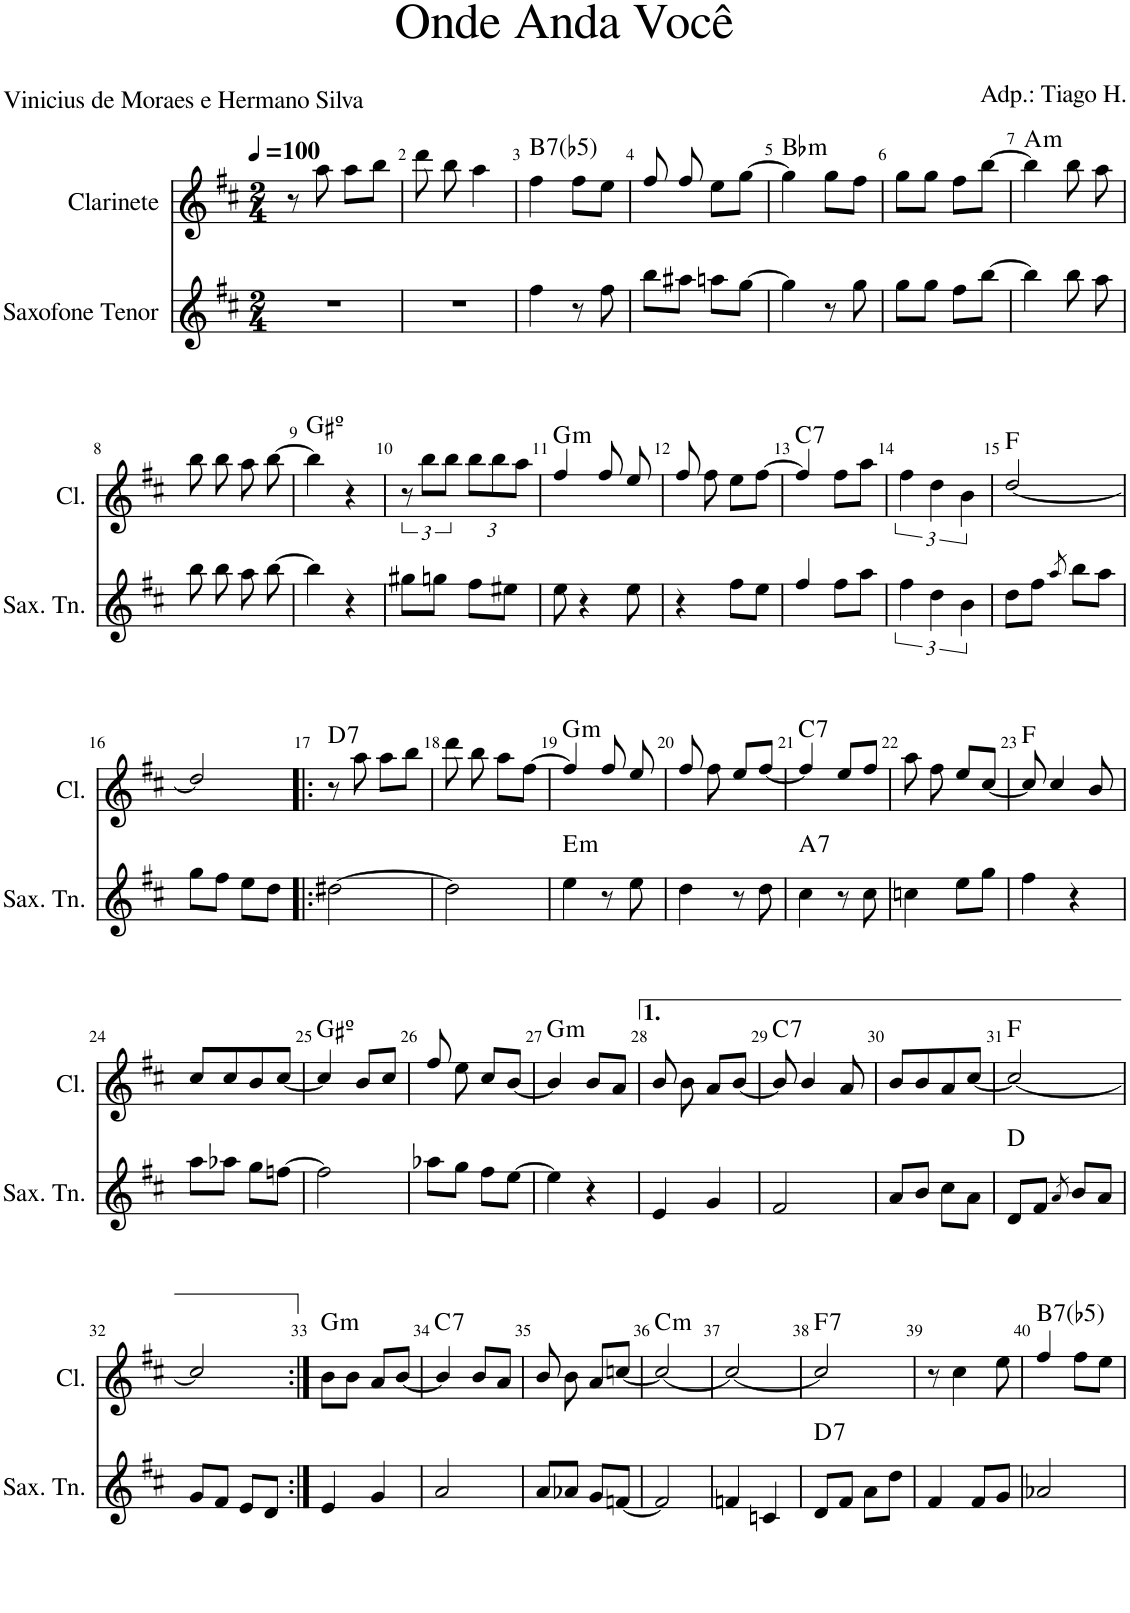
**kern	**harte	**kern	**harte
*part2	*part2	*part1	*part1
*staff2	*	*staff1	*
*I"Saxofone Tenor	*	*I"Clarinete	*
*I'Sax. Tn.	*	*I'Cl.	*
*clefG2	*	*clefG2	*
*Trd8c14	*	*Trd1c2	*
*k[f#c#]	*	*k[f#c#]	*
*M2/4	*	*M2/4	*
*MM100	*	*MM100	*
=1	=1	=1	=1
2r	.	8r	.
.	.	8aa\	.
.	.	8aa\L	.
.	.	8bb\J	.
=2	=2	=2	=2
2r	.	8ddd\	.
.	.	8bb\	.
.	.	4aa\	.
=3	=3	=3	=3
!	!	!	!LO:H:kt=7
4ff#\	.	4ff#\	B:(3,b5,b7)
8r	.	8ff#\L	.
8ff#\	.	8ee\J	.
=4	=4	=4	=4
8bb\L	.	8ff#/	.
8aa#X\J	.	8ff#/	.
8aan\L	.	8ee\L	.
[8gg\J	.	[8gg\J	.
=5	=5	=5	=5
!	!	!	!LO:H:kt=m
4gg\]	.	4gg\]	Bb:min
8r	.	8gg\L	.
8gg\	.	8ff#\J	.
=6	=6	=6	=6
8gg\L	.	8gg\L	.
8gg\J	.	8gg\J	.
8ff#\L	.	8ff#\L	.
[8bb\J	.	[8bb\J	.
=7	=7	=7	=7
!	!	!	!LO:H:kt=m
4bb\]	.	4bb\]	A:min
8bb\	.	8bb\	.
8aa\	.	8aa\	.
!!LO:LB:g=z
=8	=8	=8	=8
8bb\	.	8bb\	.
8bb\	.	8bb\	.
8aa\	.	8aa\	.
[8bb\	.	[8bb\	.
=9	=9	=9	=9
!	!	!	!LO:H:kt=º
4bb\]	.	4bb\]	.
4r	.	4r	.
=10	=10	=10	=10
8gg#X\L	.	12r	.
.	.	12bb\L	.
8ggn\J	.	.	.
.	.	12bb\J	.
*	*	*Xbrackettup	*
8ff#\L	.	12bb\L	.
.	.	12bb\	.
8ee#X\J	.	.	.
.	.	12aa\J	.
=11	=11	=11	=11
!	!	!	!LO:H:kt=m
8ee\	.	4ff#/	G:min
4r	.	.	.
.	.	8ff#/	.
8ee\	.	8ee/	.
=12	=12	=12	=12
4r	.	8ff#/	.
.	.	8ff#\	.
8ff#\L	.	8ee\L	.
8ee\J	.	[8ff#\J	.
=13	=13	=13	=13
!	!	!	!LO:H:kt=7
4ff#/	.	4ff#/]	C:7
8ff#\L	.	8ff#\L	.
8aa\J	.	8aa\J	.
=14	=14	=14	=14
*	*	*brackettup	*
6ff#\	.	6ff#\	.
6dd\	.	6dd\	.
6b\	.	6b\	.
=15	=15	=15	=15
8dd\L	.	[2dd/	F:maj
8ff#\J	.	.	.
8qaa/	.	.	.
8bb\L	.	.	.
8aa\J	.	.	.
!!LO:LB:g=z
=16	=16	=16	=16
8gg\L	.	2dd/]	.
8ff#\J	.	.	.
8ee\L	.	.	.
8dd\J	.	.	.
=17!|:	=17!|:	=17!|:	=17!|:
!	!	!	!LO:H:kt=7
[2dd#X\	.	8r	D:7
.	.	8aa\	.
.	.	8aa\L	.
.	.	8bb\J	.
=18	=18	=18	=18
2dd#\]	.	8ddd\	.
.	.	8bb\	.
.	.	8aa\L	.
.	.	[8ff#\J	.
=19	=19	=19	=19
!	!LO:H:kt=m	!	!LO:H:kt=m
4ee\	E:min	4ff#/]	G:min
8r	.	8ff#/	.
8ee\	.	8ee/	.
=20	=20	=20	=20
4dd\	.	8ff#/	.
.	.	8ff#\	.
8r	.	8ee/L	.
8dd\	.	[8ff#/J	.
=21	=21	=21	=21
!	!LO:H:kt=7	!	!LO:H:kt=7
4cc#\	A:7	4ff#/]	C:7
8r	.	8ee/L	.
8cc#\	.	8ff#/J	.
=22	=22	=22	=22
4ccn\	.	8aa\	.
.	.	8ff#\	.
8ee\L	.	8ee/L	.
8gg\J	.	[8cc#/J	.
=23	=23	=23	=23
4ff#\	.	8cc#/]	F:maj
.	.	4cc#/	.
4r	.	.	.
.	.	8b/	.
!!LO:LB:g=z
=24	=24	=24	=24
8aa\L	.	8cc#/L	.
8aa-X\J	.	8cc#/	.
8gg\L	.	8b/	.
[8ffn\J	.	[8cc#/J	.
=25	=25	=25	=25
!	!	!	!LO:H:kt=º
2ff\]	.	4cc#/]	.
.	.	8b/L	.
.	.	8cc#/J	.
=26	=26	=26	=26
8aa-X\L	.	8ff#/	.
8gg\J	.	8ee\	.
8ff#\L	.	8cc#/L	.
[8ee\J	.	[8b/J	.
=27	=27	=27	=27
!	!	!	!LO:H:kt=m
4ee\]	.	4b/]	G:min
4r	.	8b/L	.
.	.	8a/J	.
=28	=28	=28	=28
4e/	.	8b/	.
.	.	8b\	.
4g/	.	8a/L	.
.	.	[8b/J	.
=29	=29	=29	=29
!	!	!	!LO:H:kt=7
2f#/	.	8b/]	C:7
.	.	4b/	.
.	.	8a/	.
=30	=30	=30	=30
8a/L	.	8b/L	.
8b/J	.	8b/	.
8cc#\L	.	8a/	.
8a\J	.	[8cc#/J	.
=31	=31	=31	=31
8d/L	D:maj	2cc#/_	F:maj
8f#/J	.	.	.
8qa/	.	.	.
8b/L	.	.	.
8a/J	.	.	.
!!LO:LB:g=z
=32	=32	=32	=32
8g/L	.	2cc#/]	.
8f#/J	.	.	.
8e/L	.	.	.
8d/J	.	.	.
=33:|!	=33:|!	=33:|!	=33:|!
!	!	!	!LO:H:kt=m
4e/	.	8b\L	G:min
.	.	8b\J	.
4g/	.	8a/L	.
.	.	[8b/J	.
=34	=34	=34	=34
!	!	!	!LO:H:kt=7
2a/	.	4b/]	C:7
.	.	8b/L	.
.	.	8a/J	.
=35	=35	=35	=35
8a/L	.	8b/	.
8a-X/J	.	8b\	.
8g/L	.	8a/L	.
[8fn/J	.	[8ccn/J	.
=36	=36	=36	=36
!	!	!	!LO:H:kt=m
2f/]	.	2cc/_	C:min
=37	=37	=37	=37
4fn/	.	2cc/_	.
4cn/	.	.	.
=38	=38	=38	=38
!	!LO:H:kt=7	!	!LO:H:kt=7
8d/L	D:7	2cc/]	F:7
8f#/J	.	.	.
8a\L	.	.	.
8dd\J	.	.	.
=39	=39	=39	=39
4f#/	.	8r	.
.	.	4cc#\	.
8f#/L	.	.	.
8g/J	.	8ee\	.
=40	=40	=40	=40
!	!	!	!LO:H:kt=7
2a-X/	.	4ff#/	B:(3,b5,b7)
.	.	8ff#\L	.
.	.	8ee\J	.
=	=	=	=
*-	*-	*-	*-
